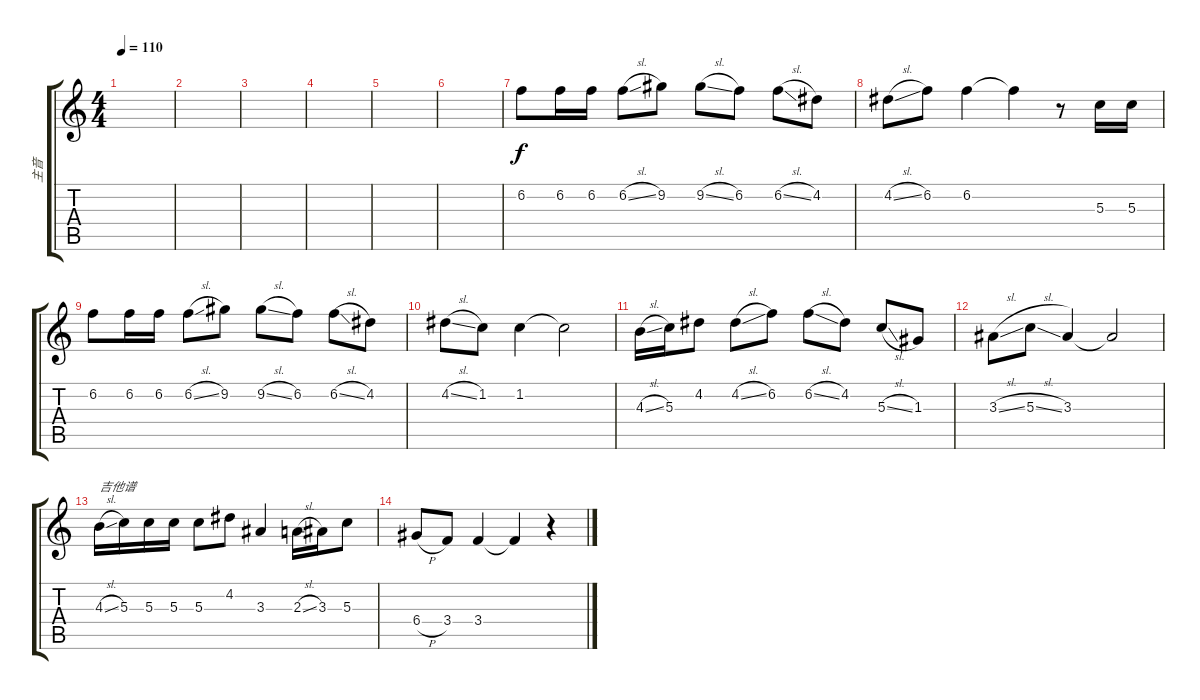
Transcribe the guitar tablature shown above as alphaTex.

\track ("主音" "主音") {instrument acousticguitarsteel}
\staff {score tabs}
\tuning (E4 B3 G3 D3 A2 E2) {hide}
\ts (4 4)
\tempo 110
\clef g2
\ks c
|
|
|
|
|
|
6.2.8 6.2.16 6.2.16 6.2{sl}.8 9.2.8 9.2{sl}.8 6.2.8 6.2{sl}.8 4.2.8 |
4.2{sl}.8 6.2.8 6.2.4 6.2{t}.4 r.8 5.3.16 5.3.16 |
6.2.8 6.2.16 6.2.16 6.2{sl}.8 9.2.8 9.2{sl}.8 6.2.8 6.2{sl}.8 4.2.8 |
4.2{sl}.8 1.2.8 1.2.4 1.2{t}.2 |
4.3{sl}.16 5.3.16 4.2.8 4.2{sl}.8 6.2.8 6.2{sl}.8 4.2.8 5.3{sl}.8 1.3.8 |
3.3{sl}.8 5.3{sl}.8 3.3.4 3.3{t}.2 |
4.3{sl}.16{txt "吉他谱"} 5.3.16 5.3.16 5.3.16 5.3.8 4.2.8 3.3.4 2.3{sl}.16 3.3.16 5.3.8 |
6.4{h}.8 3.4.8 3.4.4 3.4{t}.4 r.4
